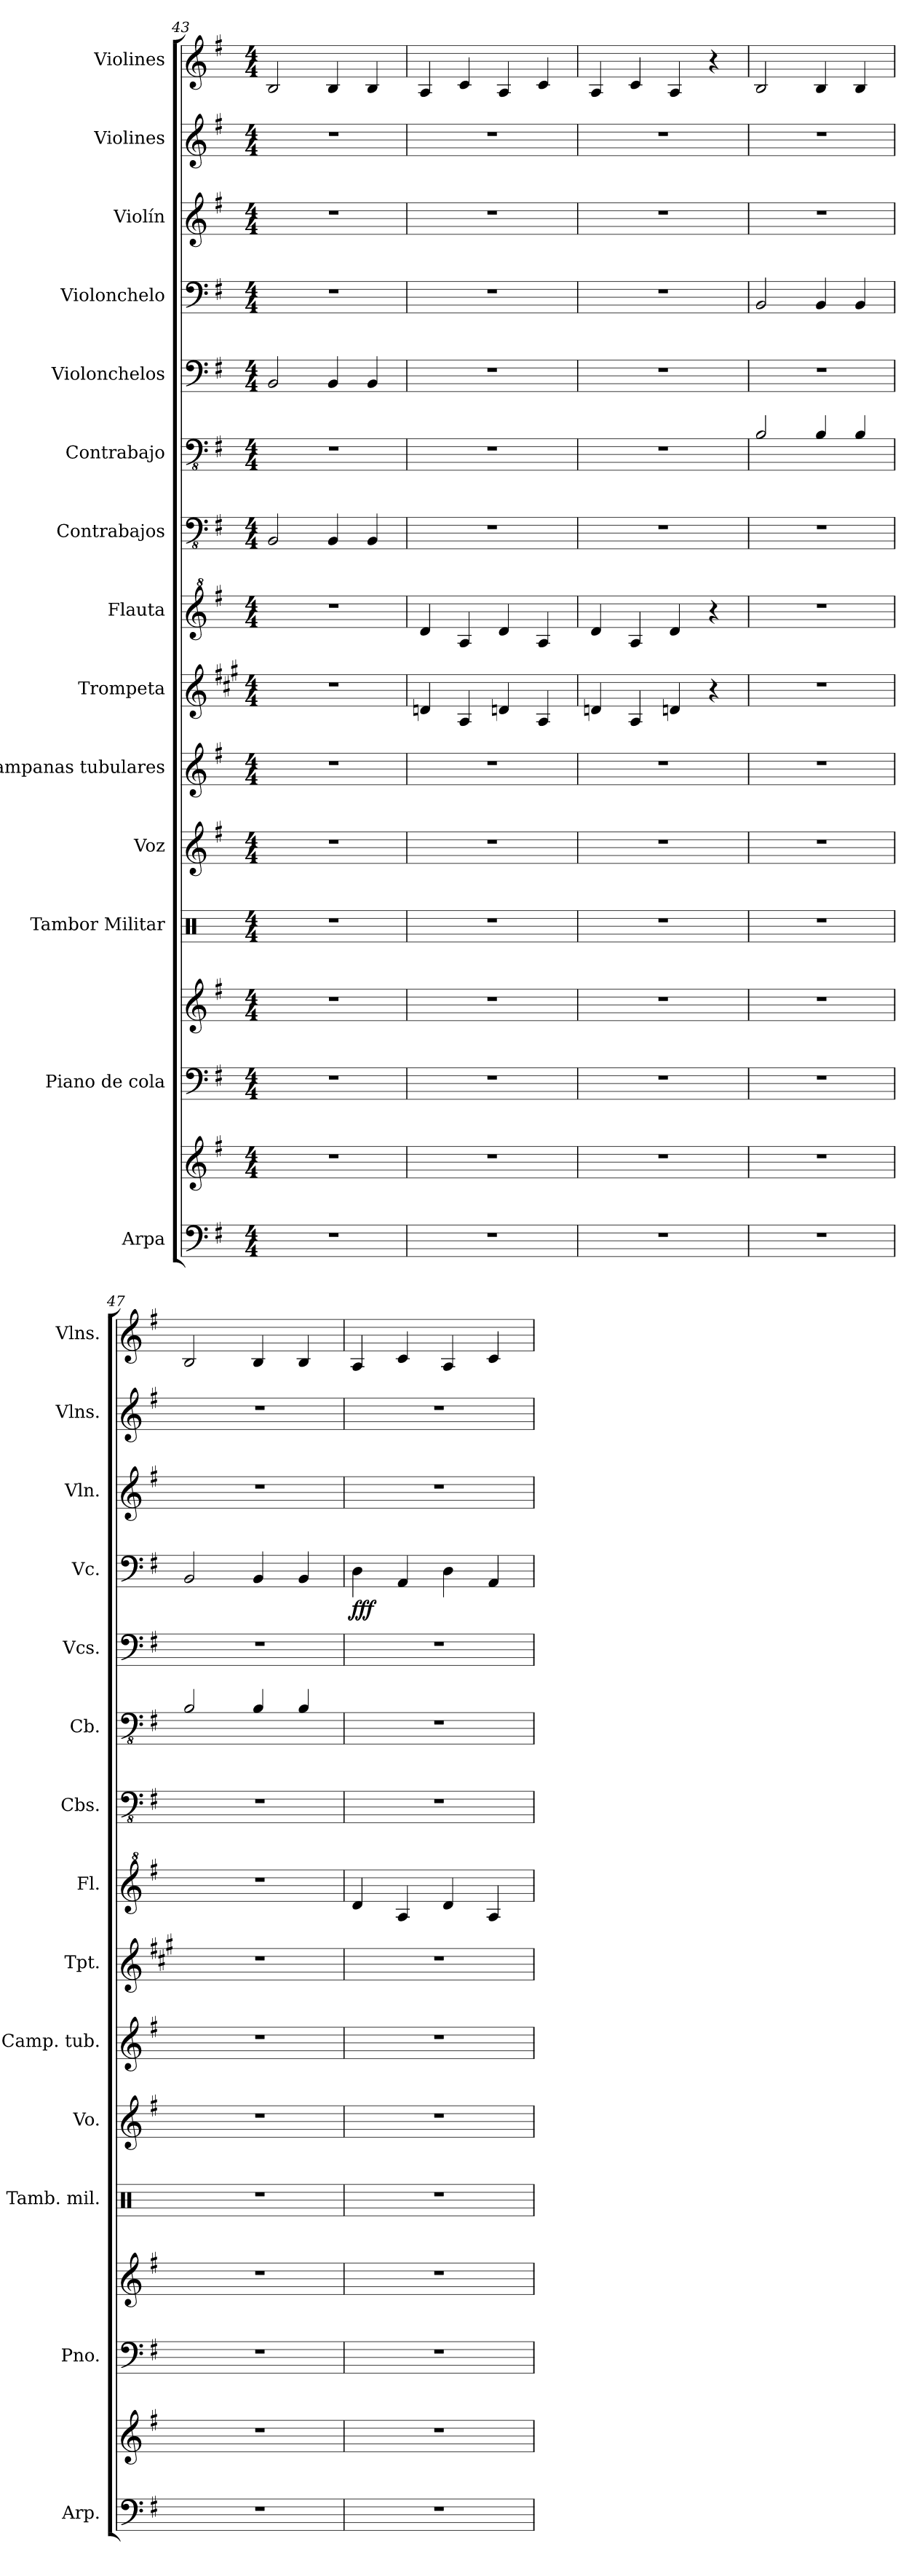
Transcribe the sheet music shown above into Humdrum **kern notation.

**kern	**kern	**kern	**kern	**kern	**kern	**kern	**kern	**kern	**kern	**kern	**kern	**kern	**dynam	**kern	**kern	**kern
*part14	*part14	*part13	*part13	*part12	*part11	*part10	*part9	*part8	*part7	*part6	*part5	*part4	*part4	*part3	*part2	*part1
*staff16	*staff15	*staff14	*staff13	*staff12	*staff11	*staff10	*staff9	*staff8	*staff7	*staff6	*staff5	*staff4	*staff4	*staff3	*staff2	*staff1
*I"Arpa	*	*I"Piano de cola	*	*I"Tambor Militar	*I"Voz	*I"Campanas tubulares	*I"Trompeta	*I"Flauta	*I"Contrabajos	*I"Contrabajo	*I"Violonchelos	*I"Violonchelo	*	*I"Violín	*I"Violines	*I"Violines
*I'Arp.	*	*I'Pno.	*	*I'Tamb. mil.	*I'Vo.	*I'Camp. tub.	*I'Tpt.	*I'Fl.	*I'Cbs.	*I'Cb.	*I'Vcs.	*I'Vc.	*	*I'Vln.	*I'Vlns.	*I'Vlns.
*clefF4	*clefG2	*clefF4	*clefG2	*clefX	*clefG2	*clefG2	*clefG2	*clefG^2	*clefFv4	*clefFv4	*clefF4	*clefF4	*	*clefG2	*clefG2	*clefG2
*	*	*	*	*	*	*	*ITrd1c2	*	*	*ITrd7c12	*	*	*	*	*	*
*k[f#]	*k[f#]	*k[f#]	*k[f#]	*k[]	*k[f#]	*k[f#]	*k[f#]	*k[f#]	*k[f#]	*k[f#]	*k[f#]	*k[f#]	*	*k[f#]	*k[f#]	*k[f#]
*M4/4	*M4/4	*M4/4	*M4/4	*M4/4	*M4/4	*M4/4	*M4/4	*M4/4	*M4/4	*M4/4	*M4/4	*M4/4	*	*M4/4	*M4/4	*M4/4
=43	=43	=43	=43	=43	=43	=43	=43	=43	=43	=43	=43	=43	=43	=43	=43	=43
1r	1r	1r	1r	1r	1r	1r	1r	1r	2BBB/	1r	2BB/	1r	.	1r	1r	2B/
.	.	.	.	.	.	.	.	.	4BBB/	.	4BB/	.	.	.	.	4B/
.	.	.	.	.	.	.	.	.	4BBB/	.	4BB/	.	.	.	.	4B/
=44	=44	=44	=44	=44	=44	=44	=44	=44	=44	=44	=44	=44	=44	=44	=44	=44
1r	1r	1r	1r	1r	1r	1r	4cn/	4dd/	1r	1r	1r	1r	.	1r	1r	4A/
.	.	.	.	.	.	.	4G/	4a/	.	.	.	.	.	.	.	4c/
.	.	.	.	.	.	.	4cn/	4dd/	.	.	.	.	.	.	.	4A/
.	.	.	.	.	.	.	4G/	4a/	.	.	.	.	.	.	.	4c/
!!LO:PB:g=z
=45	=45	=45	=45	=45	=45	=45	=45	=45	=45	=45	=45	=45	=45	=45	=45	=45
1r	1r	1r	1r	1r	1r	1r	4cn/	4dd/	1r	1r	1r	1r	.	1r	1r	4A/
.	.	.	.	.	.	.	4G/	4a/	.	.	.	.	.	.	.	4c/
.	.	.	.	.	.	.	4cn/	4dd/	.	.	.	.	.	.	.	4A/
.	.	.	.	.	.	.	4r	4r	.	.	.	.	.	.	.	4r
=46	=46	=46	=46	=46	=46	=46	=46	=46	=46	=46	=46	=46	=46	=46	=46	=46
1r	1r	1r	1r	1r	1r	1r	1r	1r	1r	2BBB/	1r	2BB/	.	1r	1r	2B/
.	.	.	.	.	.	.	.	.	.	4BBB/	.	4BB/	.	.	.	4B/
.	.	.	.	.	.	.	.	.	.	4BBB/	.	4BB/	.	.	.	4B/
=47	=47	=47	=47	=47	=47	=47	=47	=47	=47	=47	=47	=47	=47	=47	=47	=47
1r	1r	1r	1r	1r	1r	1r	1r	1r	1r	2BBB/	1r	2BB/	.	1r	1r	2B/
.	.	.	.	.	.	.	.	.	.	4BBB/	.	4BB/	.	.	.	4B/
.	.	.	.	.	.	.	.	.	.	4BBB/	.	4BB/	.	.	.	4B/
=48	=48	=48	=48	=48	=48	=48	=48	=48	=48	=48	=48	=48	=48	=48	=48	=48
!	!	!	!	!	!	!	!	!	!	!	!	!	!LO:DY:b	!	!	!
1r	1r	1r	1r	1r	1r	1r	1r	4dd/	1r	1r	1r	4D\	fff	1r	1r	4A/
.	.	.	.	.	.	.	.	4a/	.	.	.	4AA/	.	.	.	4c/
.	.	.	.	.	.	.	.	4dd/	.	.	.	4D\	.	.	.	4A/
.	.	.	.	.	.	.	.	4a/	.	.	.	4AA/	.	.	.	4c/
=	=	=	=	=	=	=	=	=	=	=	=	=	=	=	=	=
*-	*-	*-	*-	*-	*-	*-	*-	*-	*-	*-	*-	*-	*-	*-	*-	*-
